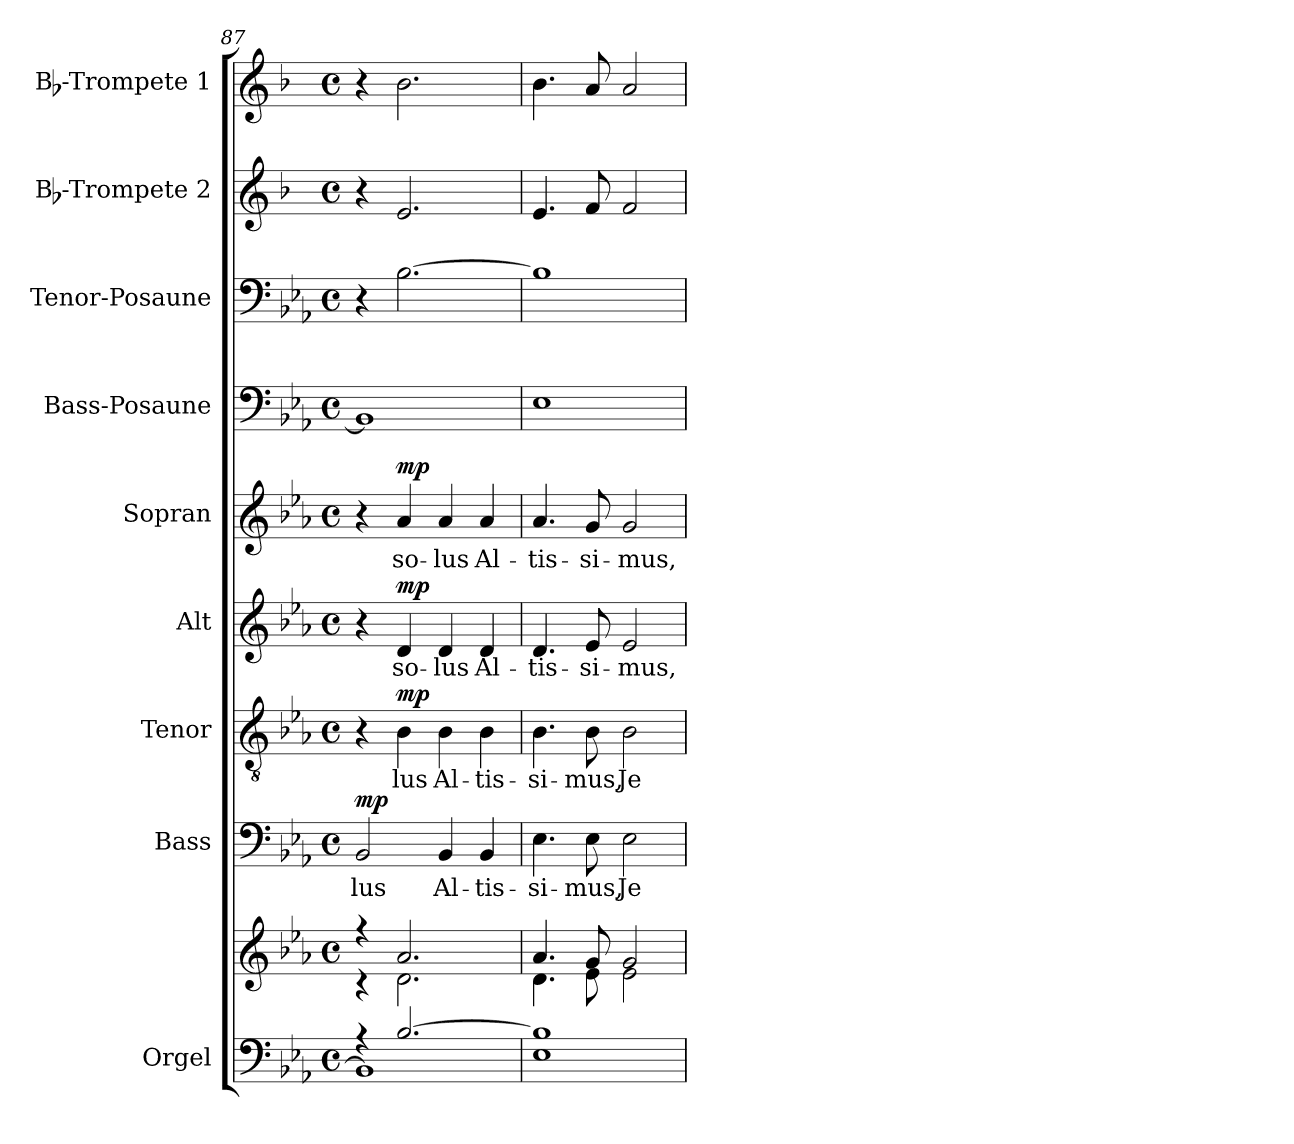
**kern	**kern	**kern	**text	**dynam	**kern	**text	**dynam	**kern	**text	**dynam	**kern	**text	**dynam	**kern	**kern	**kern	**kern
*part9	*part9	*part8	*part8	*part8	*part7	*part7	*part7	*part6	*part6	*part6	*part5	*part5	*part5	*part4	*part3	*part2	*part1
*staff10	*staff9	*staff8	*staff8	*staff8	*staff7	*staff7	*staff7	*staff6	*staff6	*staff6	*staff5	*staff5	*staff5	*staff4	*staff3	*staff2	*staff1
*I"Orgel	*	*I"Bass	*	*	*I"Tenor	*	*	*I"Alt	*	*	*I"Sopran	*	*	*I"Bass-Posaune	*I"Tenor-Posaune	*I"Bb-Trompete 2	*I"Bb-Trompete 1
*I'Org.	*	*I'B.	*	*	*I'T.	*	*	*I'A.	*	*	*I'S.	*	*	*I'B. Pos.	*I'T. Pos.	*I'Trp. 2	*I'Trp. 1
!!LO:PB:g=z
*clefF4	*clefG2	*clefF4	*	*	*clefGv2	*	*	*clefG2	*	*	*clefG2	*	*	*clefF4	*clefF4	*clefG2	*clefG2
*	*	*	*	*	*	*	*	*	*	*	*	*	*	*	*	*ITrd1c2	*ITrd1c2
*k[b-e-a-]	*k[b-e-a-]	*k[b-e-a-]	*	*	*k[b-e-a-]	*	*	*k[b-e-a-]	*	*	*k[b-e-a-]	*	*	*k[b-e-a-]	*k[b-e-a-]	*k[b-e-a-]	*k[b-e-a-]
*E-:	*E-:	*E-:	*	*	*E-:	*	*	*E-:	*	*	*E-:	*	*	*E-:	*E-:	*E-:	*E-:
*M4/4	*M4/4	*M4/4	*	*	*M4/4	*	*	*M4/4	*	*	*M4/4	*	*	*M4/4	*M4/4	*M4/4	*M4/4
*met(c)	*met(c)	*met(c)	*	*	*met(c)	*	*	*met(c)	*	*	*met(c)	*	*	*met(c)	*met(c)	*met(c)	*met(c)
=87	=87	=87	=87	=87	=87	=87	=87	=87	=87	=87	=87	=87	=87	=87	=87	=87	=87
*^	*^	*	*	*	*	*	*	*	*	*	*	*	*	*	*	*	*
!	!	!	!	!	!LO:LY:b	!LO:DY:a	!	!	!	!	!	!	!	!	!	!	!	!	!
4rA	1BB-]	4r	4r	2BB-/	-lus	mp	4r	.	.	4r	.	.	4r	.	.	1BB-]	4r	4r	4r
!	!	!	!	!	!	!	!	!LO:LY:b	!LO:DY:a	!	!LO:LY:b	!LO:DY:a	!	!LO:LY:b	!LO:DY:a	!	!	!	!
[>2.B-/	.	2.a-/	2.d\	.	.	.	4B-\	-lus	mp	4d/	so-	mp	4a-/	so-	mp	.	[2.B-\	2.d/	2.a-\
!	!	!	!	!	!LO:LY:b	!	!	!LO:LY:b	!	!	!LO:LY:b	!	!	!LO:LY:b	!	!	!	!	!
.	.	.	.	4BB-/	Al-	.	4B-\	Al-	.	4d/	-lus	.	4a-/	-lus	.	.	.	.	.
!	!	!	!	!	!LO:LY:b	!	!	!LO:LY:b	!	!	!LO:LY:b	!	!	!LO:LY:b	!	!	!	!	!
.	.	.	.	4BB-/	-tis-	.	4B-\	-tis-	.	4d/	Al-	.	4a-/	Al-	.	.	.	.	.
=88	=88	=88	=88	=88	=88	=88	=88	=88	=88	=88	=88	=88	=88	=88	=88	=88	=88	=88	=88
!	!	!	!	!	!LO:LY:b	!	!	!LO:LY:b	!	!	!LO:LY:b	!	!	!LO:LY:b	!	!	!	!	!
1B-]	1E-	4.a-/	4.d\	4.E-\	-si-	.	4.B-\	-si-	.	4.d/	-tis-	.	4.a-/	-tis-	.	1E-	1B-]	4.d/	4.a-\
!	!	!	!	!	!LO:LY:b	!	!	!LO:LY:b	!	!	!LO:LY:b	!	!	!LO:LY:b	!	!	!	!	!
.	.	8g/	8e-\	8E-\	-mus,	.	8B-\	-mus,	.	8e-/	-si-	.	8g/	-si-	.	.	.	8e-/	8g/
!	!	!	!	!	!LO:LY:b	!	!	!LO:LY:b	!	!	!LO:LY:b	!	!	!LO:LY:b	!	!	!	!	!
.	.	2g/	2e-\	2E-\	Je-	.	2B-\	Je-	.	2e-/	-mus,	.	2g/	-mus,	.	.	.	2e-/	2g/
*v	*v	*	*	*	*	*	*	*	*	*	*	*	*	*	*	*	*	*	*
*	*v	*v	*	*	*	*	*	*	*	*	*	*	*	*	*	*	*	*
=	=	=	=	=	=	=	=	=	=	=	=	=	=	=	=	=	=
*-	*-	*-	*-	*-	*-	*-	*-	*-	*-	*-	*-	*-	*-	*-	*-	*-	*-
